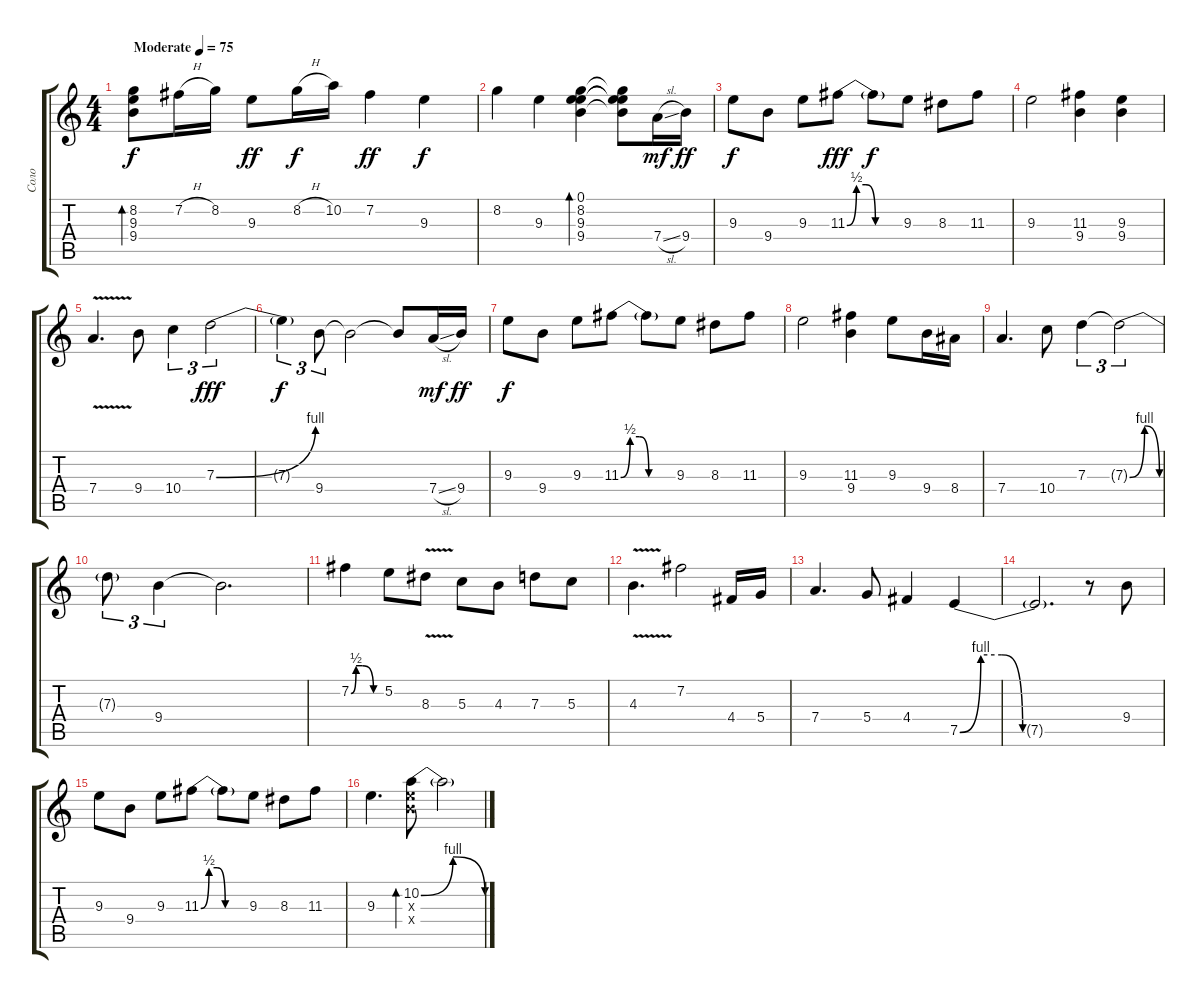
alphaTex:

\track ("Соло" "Соло") {instrument electricguitarclean}
\staff {score tabs}
\tuning (E4 B3 G3 D3 A2 E2) {hide}
\ts (4 4)
\tempo (75 "Moderate")
\clef g2
\ks c
(8.2 9.3 9.4).8{bd 480 dy f volume 16 instrument acousticguitarnylon} 7.2{h}.16 8.2.16 9.3.8{dy ff} 8.2{h}.16{dy f} 10.2.16 7.2.4{dy ff} 9.3.4{dy f} |
8.2.4 9.3.4 (0.1 8.2 9.3 9.4).4{bd 240} (0.1{t} 8.2{t} 9.3{t} 9.4{t}).8 7.4{sl}.16{dy mf} 9.4.16{dy ff} |
9.3.8{dy f} 9.4.8 9.3.8 11.3{be (custom 0 0 10 2 20 2 30 0 60 0)}.8{dy fff} 11.3{t}.8{dy f} 9.3.8 8.3.8 11.3.8 |
9.3.2 (11.3 9.4).4 (9.3 9.4).4 |
7.4{v}.4{d} 9.4.8 10.4.4{tu (3 2)} 7.3{be (bend 0 0 60 4)}.2{tu (3 2) dy fff} |
7.3{t}.4{tu (3 2) dy f} 9.4.8{tu (3 2)} 9.4{t}.2 9.4{t}.8 7.4{sl}.16{dy mf} 9.4.16{dy ff} |
9.3.8{dy f} 9.4.8 9.3.8 11.3{be (custom 0 0 10 2 20 2 30 0 60 0)}.8 11.3{t}.8 9.3.8 8.3.8 11.3.8 |
9.3.2 (11.3 9.4).4 9.3.8 9.4.16 8.4.16 |
7.4.4{d} 10.4.8 7.3.4{tu (3 2)} 7.3{be (bendrelease 0 0 15 4 45 4 60 0) t}.2{tu (3 2)} |
7.3{t}.8{tu (3 2)} 9.4.4{tu (3 2)} 9.4{t}.2{d} |
7.2{be (custom 0 0 10 2 23 2 45 0 60 0)}.4 5.2.8 8.3{v}.8 5.3.8 4.3.8 7.3.8 5.3.8 |
4.3{v}.4{d} 7.2.2 4.4.16 5.4.16 |
7.4.4{d} 5.4.8 4.4.4 7.5{be (custom 0 0 10 4 20 4 30 0 60 0)}.4 |
7.5{t}.2{d} r.8 9.4.8{instrument distortionguitar} |
9.3.8 9.4.8 9.3.8 11.3{be (custom 0 0 10 2 20 2 30 0 60 0)}.8 11.3{t}.8 9.3.8 8.3.8 11.3.8 |
9.3.4{d} (10.2{be (bendrelease 0 0 15 4 44 4 60 0)} 9.3{x} 9.4{x}).8{bd 240} 10.2{t}.2
